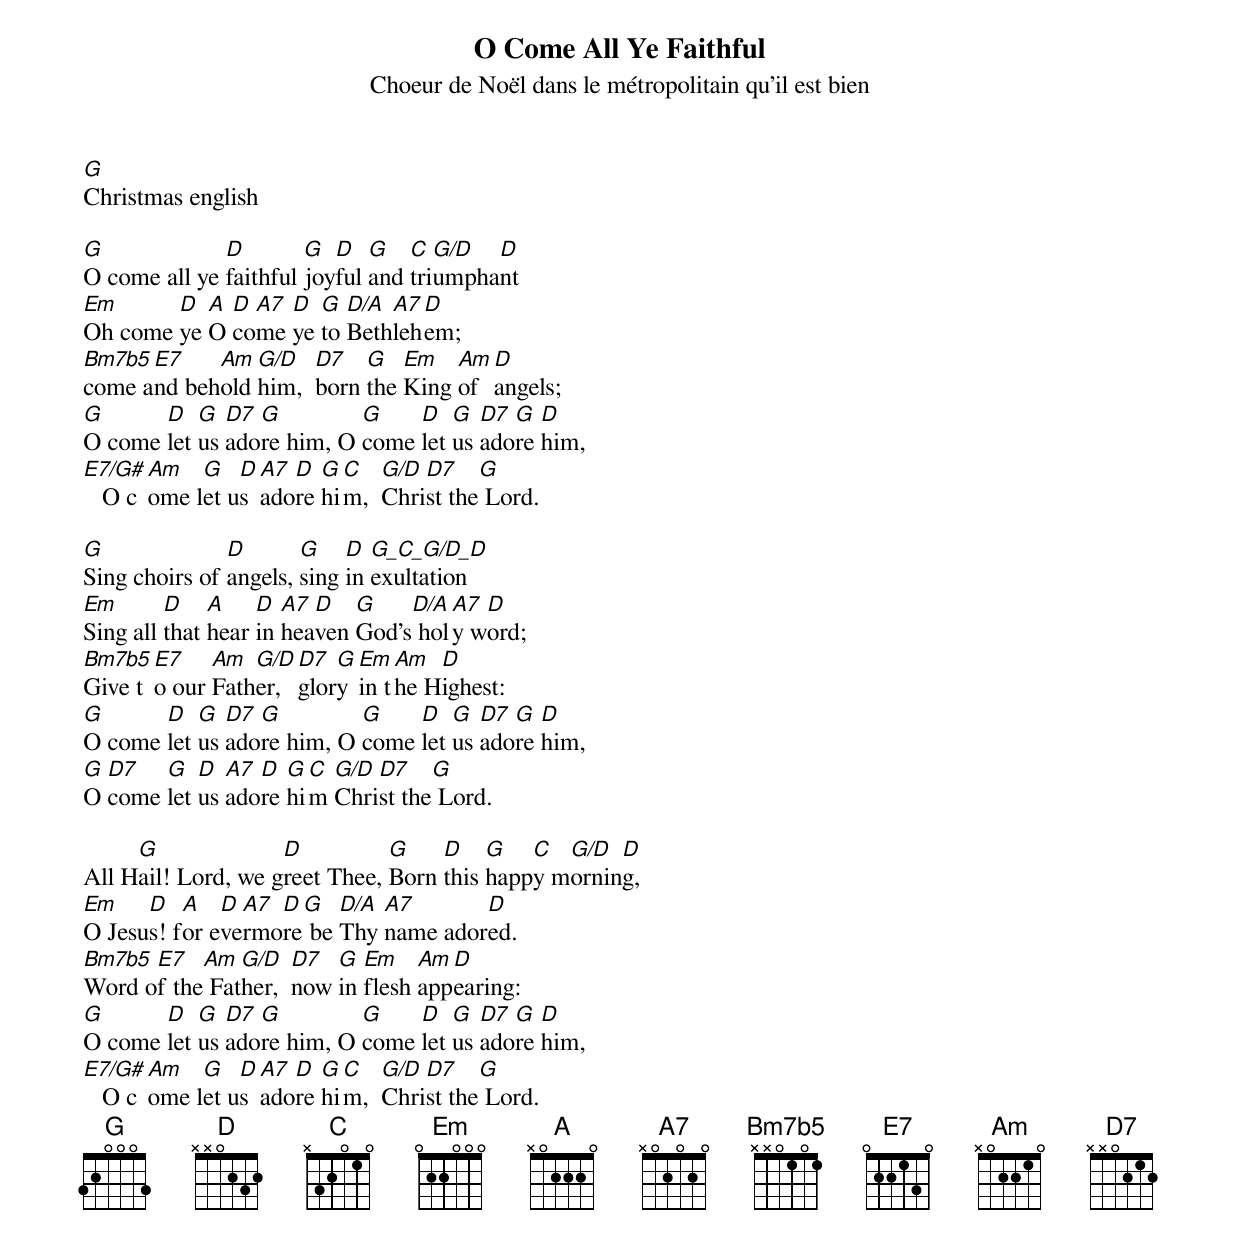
O Come All Ye Faithful
Choeur de Noël dans le métropolitain qu'il est bien
G
Christmas english

G             D        G  D   G   C  G/D  D
O come all ye faithful joyful and triumphant
Em      D  A D A7 D  G  D/A A7 D
Oh come ye O come ye to Bethlehem;
Bm7b5 E7    Am  G/D   D7   G   Em   Am D
come and behold him,  born the King of angels;
G      D   G  D7 G         G    D   G  D7 G  D
O come let us adore him, O come let us adore him,
E7/G# Am   G   D A7 D  G C   G/D D7    G
   O come let us adore him,  Christ the Lord.

G              D       G    D  G_C_G/D_D
Sing choirs of angels, sing in exultation
Em       D    A    D  A7 D   G    D/A A7 D
Sing all that hear in heaven God's holy word;
Bm7b5 E7    Am  G/D  D7  G Em  Am  D
Give to our Father,  glory in the Highest:
G      D   G  D7 G         G    D   G  D7 G  D
O come let us adore him, O come let us adore him,
G D7   G   D  A7 D  G C G/D D7    G
O come let us adore him Christ the Lord.

     G              D          G    D    G   C  G/D  D
All Hail! Lord, we greet Thee, Born this happy morning,
Em    D   A   D A7 D G   D/A A7       D
O Jesus! for evermore be Thy name adored.
Bm7b5 E7   Am  G/D   D7  G  Em    Am D
Word of the Father,  now in flesh appearing:
G      D   G  D7 G         G    D   G  D7 G  D
O come let us adore him, O come let us adore him,
E7/G# Am   G   D A7 D  G C   G/D D7    G
   O come let us adore him,  Christ the Lord.
